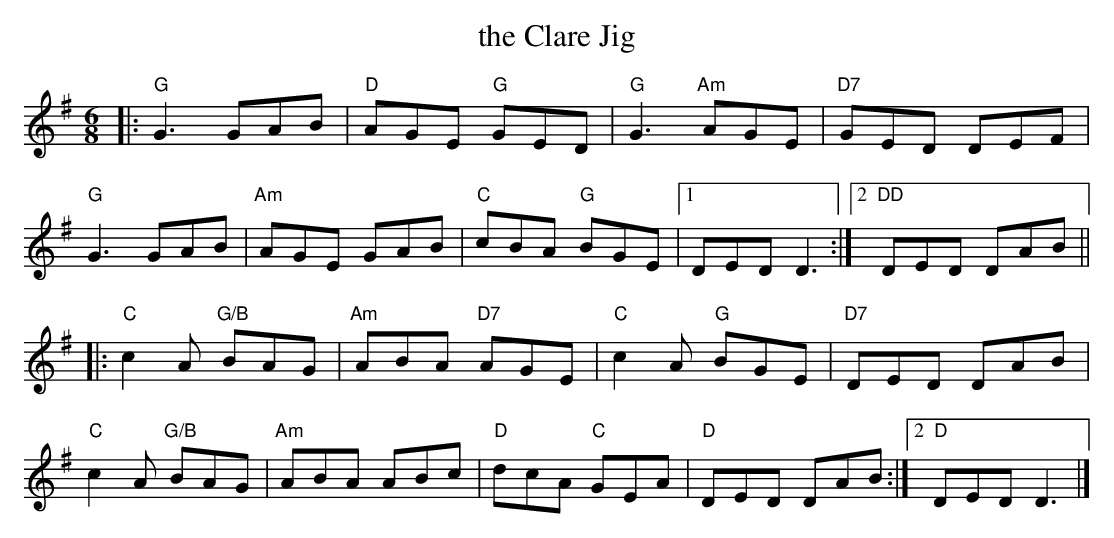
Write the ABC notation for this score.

X:1
T: the Clare Jig
M: 6/8
L: 1/8
K: G
|:\
"G"G3 GAB | "D"AGE "G"GED | "G"G3 "Am"AGE | "D7"GED DEF |
"G"G3 GAB | "Am"AGE GAB | "C"cBA "G"BGE |1 DED D3 :|2 "DD"DED DAB ||
|:\
"C"c2A "G/B"BAG | "Am"ABA "D7"AGE | "C"c2A "G"BGE | "D7"DED DAB |
"C"c2A "G/B"BAG | "Am"ABA ABc | "D"dcA "C"GEA | "D"DED DAB :|2 "D"DED D3 |]
